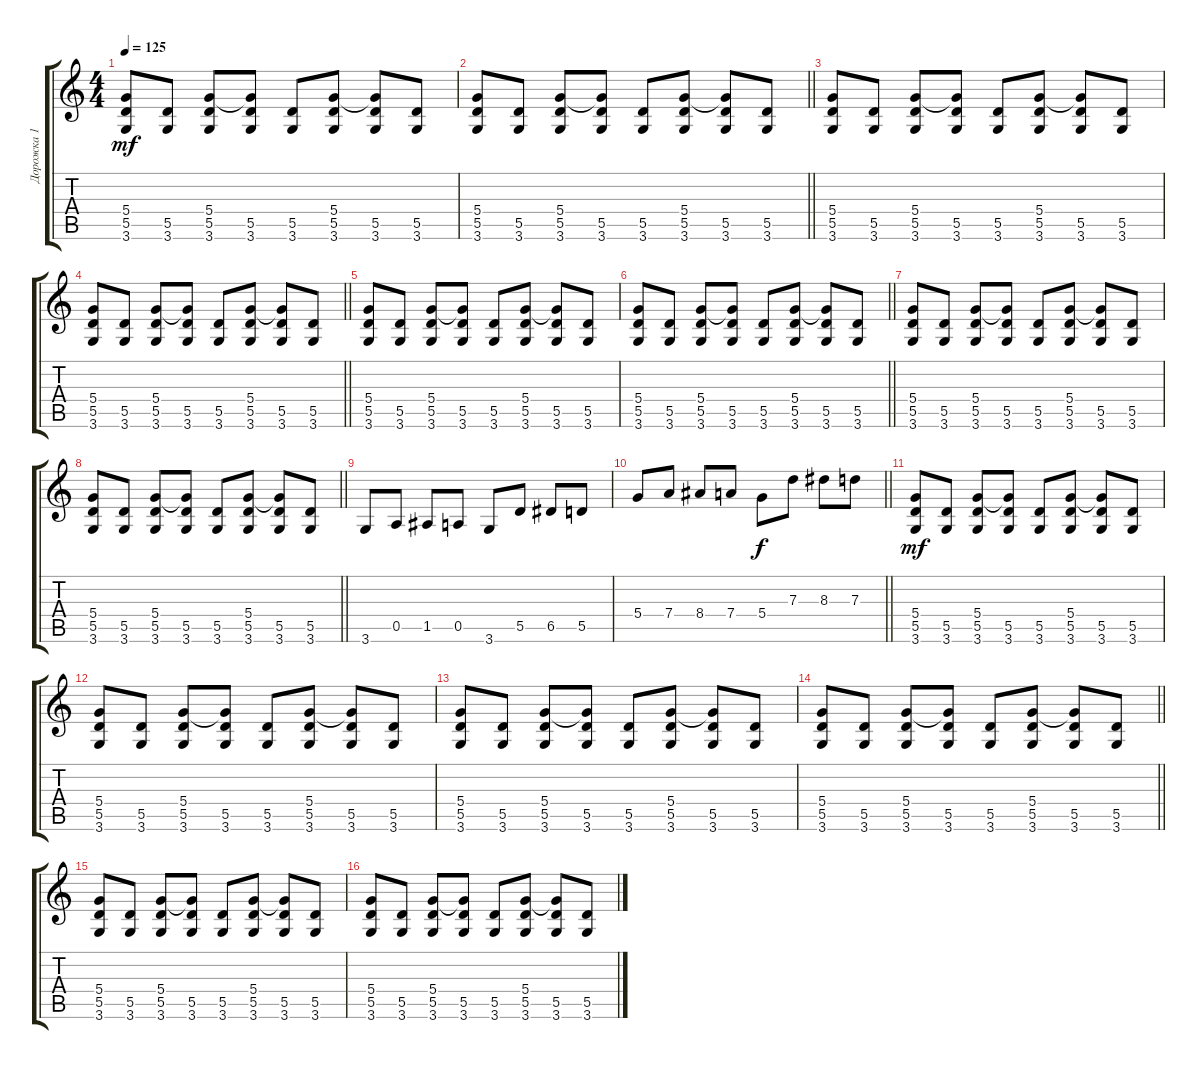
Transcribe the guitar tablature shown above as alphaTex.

\track ("Дорожка 1" "Дорожка 1") {instrument distortionguitar}
\staff {score tabs}
\tuning (E4 B3 G3 D3 A2 E2) {hide}
\ts (4 4)
\tempo 125
\clef g2
\ks c
(5.4 5.5 3.6).8{dy mf} (5.5 3.6).8 (5.4 5.5 3.6).8 (5.4{t} 5.5 3.6).8 (5.5 3.6).8 (5.4 5.5 3.6).8 (5.4{t} 5.5 3.6).8 (5.5 3.6).8 |
\barLineRight lightlight
(5.4 5.5 3.6).8 (5.5 3.6).8 (5.4 5.5 3.6).8 (5.4{t} 5.5 3.6).8 (5.5 3.6).8 (5.4 5.5 3.6).8 (5.4{t} 5.5 3.6).8 (5.5 3.6).8 |
(5.4 5.5 3.6).8 (5.5 3.6).8 (5.4 5.5 3.6).8 (5.4{t} 5.5 3.6).8 (5.5 3.6).8 (5.4 5.5 3.6).8 (5.4{t} 5.5 3.6).8 (5.5 3.6).8 |
\barLineRight lightlight
(5.4 5.5 3.6).8 (5.5 3.6).8 (5.4 5.5 3.6).8 (5.4{t} 5.5 3.6).8 (5.5 3.6).8 (5.4 5.5 3.6).8 (5.4{t} 5.5 3.6).8 (5.5 3.6).8 |
(5.4 5.5 3.6).8 (5.5 3.6).8 (5.4 5.5 3.6).8 (5.4{t} 5.5 3.6).8 (5.5 3.6).8 (5.4 5.5 3.6).8 (5.4{t} 5.5 3.6).8 (5.5 3.6).8 |
\barLineRight lightlight
(5.4 5.5 3.6).8 (5.5 3.6).8 (5.4 5.5 3.6).8 (5.4{t} 5.5 3.6).8 (5.5 3.6).8 (5.4 5.5 3.6).8 (5.4{t} 5.5 3.6).8 (5.5 3.6).8 |
(5.4 5.5 3.6).8 (5.5 3.6).8 (5.4 5.5 3.6).8 (5.4{t} 5.5 3.6).8 (5.5 3.6).8 (5.4 5.5 3.6).8 (5.4{t} 5.5 3.6).8 (5.5 3.6).8 |
\barLineRight lightlight
(5.4 5.5 3.6).8 (5.5 3.6).8 (5.4 5.5 3.6).8 (5.4{t} 5.5 3.6).8 (5.5 3.6).8 (5.4 5.5 3.6).8 (5.4{t} 5.5 3.6).8 (5.5 3.6).8 |
3.6.8 0.5.8 1.5.8 0.5.8 3.6.8 5.5.8 6.5.8 5.5.8 |
\barLineRight lightlight
5.4.8 7.4.8 8.4.8 7.4.8 5.4.8{dy f} 7.3.8 8.3.8 7.3.8 |
(5.4 5.5 3.6).8{dy mf} (5.5 3.6).8 (5.4 5.5 3.6).8 (5.4{t} 5.5 3.6).8 (5.5 3.6).8 (5.4 5.5 3.6).8 (5.4{t} 5.5 3.6).8 (5.5 3.6).8 |
(5.4 5.5 3.6).8 (5.5 3.6).8 (5.4 5.5 3.6).8 (5.4{t} 5.5 3.6).8 (5.5 3.6).8 (5.4 5.5 3.6).8 (5.4{t} 5.5 3.6).8 (5.5 3.6).8 |
(5.4 5.5 3.6).8 (5.5 3.6).8 (5.4 5.5 3.6).8 (5.4{t} 5.5 3.6).8 (5.5 3.6).8 (5.4 5.5 3.6).8 (5.4{t} 5.5 3.6).8 (5.5 3.6).8 |
\barLineRight lightlight
(5.4 5.5 3.6).8 (5.5 3.6).8 (5.4 5.5 3.6).8 (5.4{t} 5.5 3.6).8 (5.5 3.6).8 (5.4 5.5 3.6).8 (5.4{t} 5.5 3.6).8 (5.5 3.6).8 |
(5.4 5.5 3.6).8 (5.5 3.6).8 (5.4 5.5 3.6).8 (5.4{t} 5.5 3.6).8 (5.5 3.6).8 (5.4 5.5 3.6).8 (5.4{t} 5.5 3.6).8 (5.5 3.6).8 |
(5.4 5.5 3.6).8 (5.5 3.6).8 (5.4 5.5 3.6).8 (5.4{t} 5.5 3.6).8 (5.5 3.6).8 (5.4 5.5 3.6).8 (5.4{t} 5.5 3.6).8 (5.5 3.6).8
